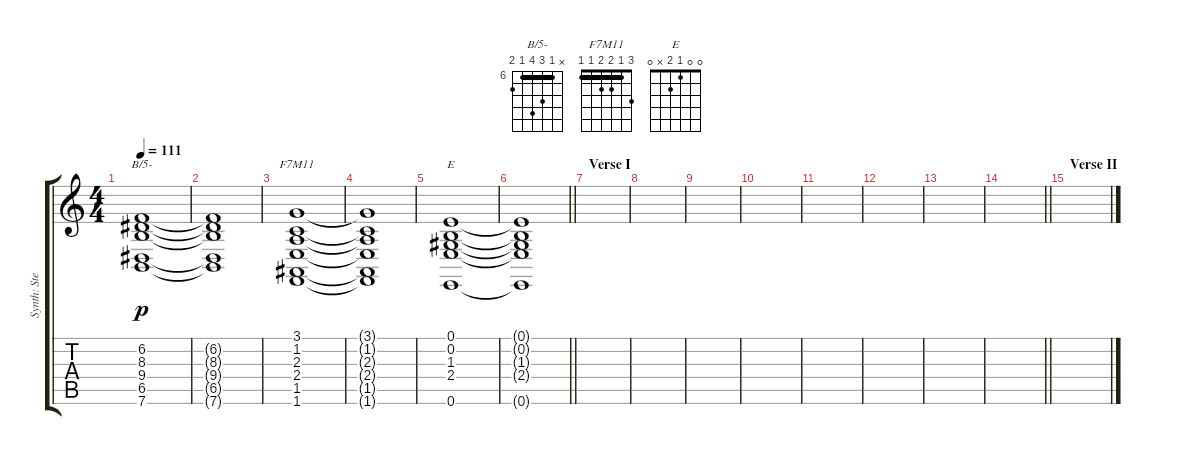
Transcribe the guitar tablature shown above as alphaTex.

\track ("Synth: Steve" "Synth: Ste") {instrument synthstrings1}
\staff {score tabs}
\tuning (E4 B3 G3 D3 A2 E2) {hide}
\chord ("B/5-" x 6 8 9 6 7) {firstfret 6 barre 6}
\chord ("F7M11" 3 1 2 2 1 1) {barre 1}
\chord ("E" 0 0 1 2 x 0)
\ts (4 4)
\tempo 111
\clef g2
\ks c
(6.2 8.3 9.4 6.5 7.6).1{ch "B/5-" dy p} |
(6.2{t} 8.3{t} 9.4{t} 6.5{t} 7.6{t}).1 |
(3.1 1.2 2.3 2.4 1.5 1.6).1{ch "F7M11"} |
(3.1{t} 1.2{t} 2.3{t} 2.4{t} 1.5{t} 1.6{t}).1 |
(0.1 0.2 1.3 2.4 0.6).1{ch "E"} |
\barLineRight lightlight
(0.1{t} 0.2{t} 1.3{t} 2.4{t} 0.6{t}).1 |
\section ("" "Verse I")
|
|
|
|
|
|
|
\barLineRight lightlight
|
\section ("" "Verse II")
